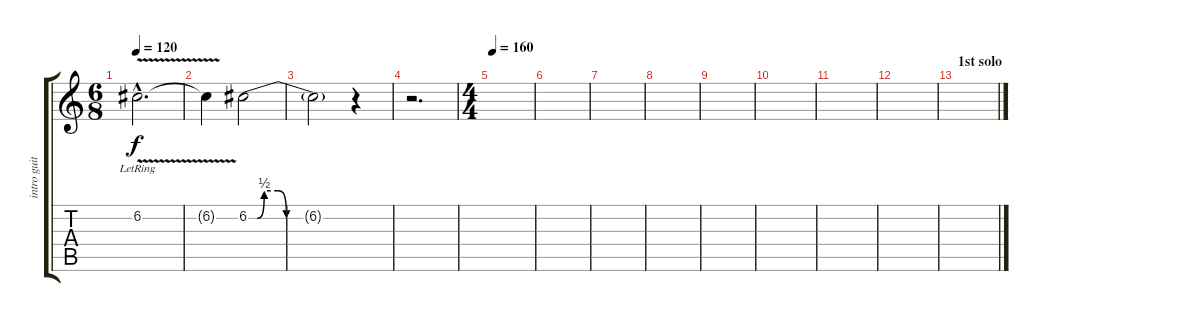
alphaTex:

\track ("intro guitar" "intro guit") {instrument electricguitarmuted}
\staff {score tabs}
\tuning (C4 G3 Eb3 Bb2 F2 C2) {hide}
\ts (6 8)
\tempo 120
\clef g2
\ks c
6.2{v hac lr}.2{d dy f} |
6.2{t}.4 6.2{be (custom 0 0 5 0 9 2 17 2 22 0 60 0)}.2 |
6.2{t}.2 r.4 |
r.2{d} |
\ts (4 4)
\section ("" "")
\tempo 160
|
|
|
|
|
|
|
|
\section ("" "1st solo")
